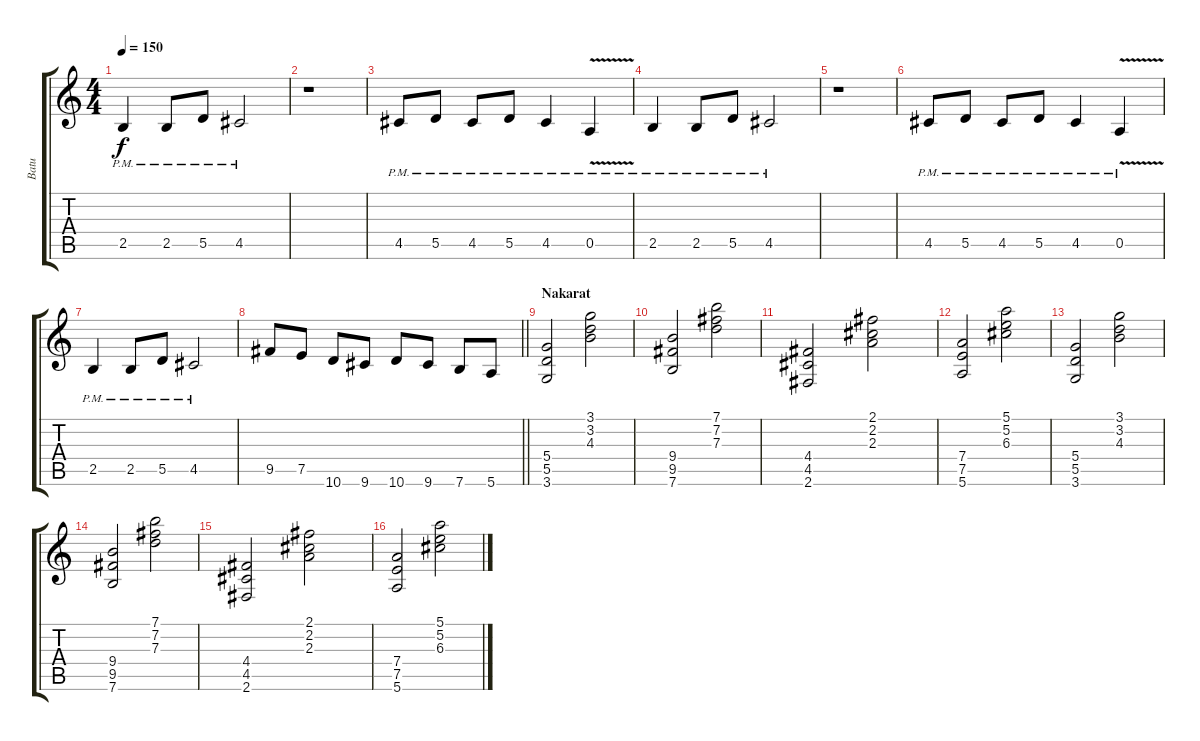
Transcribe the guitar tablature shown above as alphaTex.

\track ("Batu" "Batu") {instrument overdrivenguitar}
\staff {score tabs}
\tuning (E4 B3 G3 D3 A2 E2) {hide}
\ts (4 4)
\tempo 150
\clef g2
\ks c
2.5{pm}.4{dy f} 2.5{pm}.8 5.5{pm}.8 4.5{pm}.2 |
r.1 |
4.5{pm}.8 5.5{pm}.8 4.5{pm}.8 5.5{pm}.8 4.5{pm}.4 0.5{v pm}.4 |
2.5{pm}.4 2.5{pm}.8 5.5{pm}.8 4.5{pm}.2 |
r.1 |
4.5{pm}.8 5.5{pm}.8 4.5{pm}.8 5.5{pm}.8 4.5{pm}.4 0.5{v pm}.4 |
2.5{pm}.4 2.5{pm}.8 5.5{pm}.8 4.5{pm}.2 |
\barLineRight lightlight
9.5.8 7.5.8 10.6.8 9.6.8 10.6.8 9.6.8 7.6.8 5.6.8 |
\section ("" "Nakarat")
(5.4 5.5 3.6).2 (3.1 3.2 4.3).2 |
(9.4 9.5 7.6).2 (7.1 7.2 7.3).2 |
(4.4 4.5 2.6).2 (2.1 2.2 2.3).2 |
(7.4 7.5 5.6).2 (5.1 5.2 6.3).2 |
(5.4 5.5 3.6).2 (3.1 3.2 4.3).2 |
(9.4 9.5 7.6).2 (7.1 7.2 7.3).2 |
(4.4 4.5 2.6).2 (2.1 2.2 2.3).2 |
(7.4 7.5 5.6).2 (5.1 5.2 6.3).2
